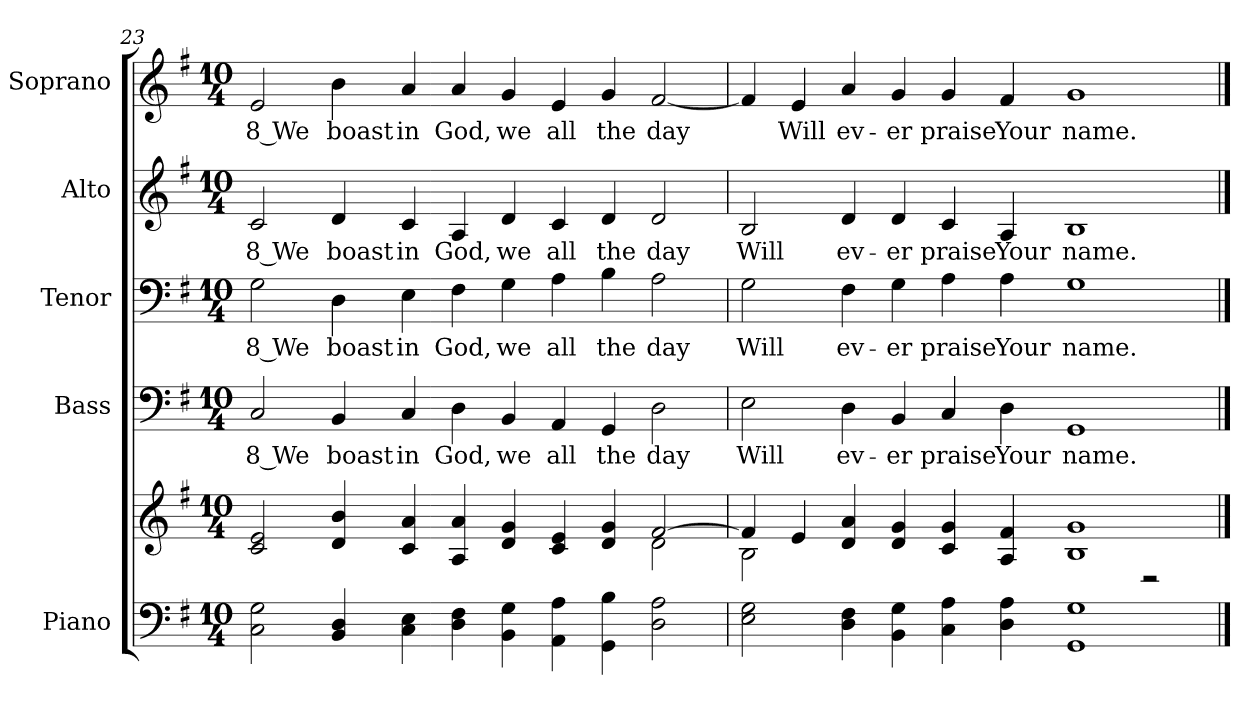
**kern	**kern	**kern	**text	**kern	**text	**kern	**text	**kern	**text
*part5	*part5	*part4	*part4	*part3	*part3	*part2	*part2	*part1	*part1
*staff6	*staff5	*staff4	*staff4	*staff3	*staff3	*staff2	*staff2	*staff1	*staff1
*I"Piano	*	*I"Bass	*	*I"Tenor	*	*I"Alto	*	*I"Soprano	*
*I'Pno.	*	*I'B.	*	*I'T.	*	*I'A.	*	*I'S.	*
!!LO:PB:g=z
*clefF4	*clefG2	*clefF4	*	*clefF4	*	*clefG2	*	*clefG2	*
*k[f#]	*k[f#]	*k[f#]	*	*k[f#]	*	*k[f#]	*	*k[f#]	*
*G:	*G:	*G:	*	*G:	*	*G:	*	*G:	*
*M10/4	*M10/4	*M10/4	*	*M10/4	*	*M10/4	*	*M10/4	*
=23	=23	=23	=23	=23	=23	=23	=23	=23	=23
*	*^	*	*	*	*	*	*	*	*
!	!	!	!	!LO:LY:b:color=#000000	!	!	!	!	!	!
!	!	!	!	!	!	!LO:LY:b:color=#000000	!	!	!	!
!	!	!	!	!	!	!	!	!LO:LY:b:color=#000000	!	!
!	!	!	!	!	!	!	!	!	!	!LO:LY:b:color=#000000
2Ci\ 2Gi	2ci/ 2ei	2ryy	2Ci/	8 We	2Gi\	8 We	2ci/	8 We	2ei/	8 We
!	!	!	!	!LO:LY:b:color=#000000	!	!	!	!	!	!
!	!	!	!	!	!	!LO:LY:b:color=#000000	!	!	!	!
!	!	!	!	!	!	!	!	!LO:LY:b:color=#000000	!	!
!	!	!	!	!	!	!	!	!	!	!LO:LY:b:color=#000000
4BBi/ 4Di	4di/ 4bi	1ryy	4BBi/	boast	4Di\	boast	4di/	boast	4bi\	boast
!	!	!	!	!LO:LY:b:color=#000000	!	!	!	!	!	!
!	!	!	!	!	!	!LO:LY:b:color=#000000	!	!	!	!
!	!	!	!	!	!	!	!	!LO:LY:b:color=#000000	!	!
!	!	!	!	!	!	!	!	!	!	!LO:LY:b:color=#000000
4Ci\ 4Ei	4ci/ 4ai	.	4Ci/	in	4Ei\	in	4ci/	in	4ai/	in
!	!	!	!	!LO:LY:b:color=#000000	!	!	!	!	!	!
!	!	!	!	!	!	!LO:LY:b:color=#000000	!	!	!	!
!	!	!	!	!	!	!	!	!LO:LY:b:color=#000000	!	!
!	!	!	!	!	!	!	!	!	!	!LO:LY:b:color=#000000
4Di\ 4F#i	4Ai/ 4ai	.	4Di\	God,	4F#i\	God,	4Ai/	God,	4ai/	God,
!	!	!	!	!LO:LY:b:color=#000000	!	!	!	!	!	!
!	!	!	!	!	!	!LO:LY:b:color=#000000	!	!	!	!
!	!	!	!	!	!	!	!	!LO:LY:b:color=#000000	!	!
!	!	!	!	!	!	!	!	!	!	!LO:LY:b:color=#000000
4BBi\ 4Gi	4di/ 4gi	.	4BBi/	we	4Gi\	we	4di/	we	4gi/	we
!	!	!	!	!LO:LY:b:color=#000000	!	!	!	!	!	!
!	!	!	!	!	!	!LO:LY:b:color=#000000	!	!	!	!
!	!	!	!	!	!	!	!	!LO:LY:b:color=#000000	!	!
!	!	!	!	!	!	!	!	!	!	!LO:LY:b:color=#000000
4AAi\ 4Ai	4ci/ 4ei	2ryy	4AAi/	all	4Ai\	all	4ci/	all	4ei/	all
!	!	!	!	!LO:LY:b:color=#000000	!	!	!	!	!	!
!	!	!	!	!	!	!LO:LY:b:color=#000000	!	!	!	!
!	!	!	!	!	!	!	!	!LO:LY:b:color=#000000	!	!
!	!	!	!	!	!	!	!	!	!	!LO:LY:b:color=#000000
4GGi\ 4Bi	4di/ 4gi	.	4GGi/	the	4Bi\	the	4di/	the	4gi/	the
!	!	!	!	!LO:LY:b:color=#000000	!	!	!	!	!	!
!	!	!	!	!	!	!LO:LY:b:color=#000000	!	!	!	!
!	!	!	!	!	!	!	!	!LO:LY:b:color=#000000	!	!
!	!	!	!	!	!	!	!	!	!	!LO:LY:b:color=#000000
2Di\ 2Ai	[>2f#i/	2di\	2Di\	day	2Ai\	day	2di/	day	[<2f#i/	day
=24	=24	=24	=24	=24	=24	=24	=24	=24	=24	=24
!	!	!	!	!LO:LY:b:color=#000000	!	!	!	!	!	!
!	!	!	!	!	!	!LO:LY:b:color=#000000	!	!	!	!
!	!	!	!	!	!	!	!	!LO:LY:b:color=#000000	!	!
2Ei\ 2Gi	4f#i/]	2Bi\	2Ei\	Will	2Gi\	Will	2Bi/	Will	4f#i/]	.
!	!	!	!	!	!	!	!	!	!	!LO:LY:b:color=#000000
.	4ei/	.	.	.	.	.	.	.	4ei/	Will
!	!	!	!	!LO:LY:b:color=#000000	!	!	!	!	!	!
!	!	!	!	!	!	!LO:LY:b:color=#000000	!	!	!	!
!	!	!	!	!	!	!	!	!LO:LY:b:color=#000000	!	!
!	!	!	!	!	!	!	!	!	!	!LO:LY:b:color=#000000
4Di\ 4F#i	4di/ 4ai	2ryy	4Di\	ev-	4F#i\	ev-	4di/	ev-	4ai/	ev-
!	!	!	!	!LO:LY:b:color=#000000	!	!	!	!	!	!
!	!	!	!	!	!	!LO:LY:b:color=#000000	!	!	!	!
!	!	!	!	!	!	!	!	!LO:LY:b:color=#000000	!	!
!	!	!	!	!	!	!	!	!	!	!LO:LY:b:color=#000000
4BBi\ 4Gi	4di/ 4gi	.	4BBi/	-er	4Gi\	-er	4di/	-er	4gi/	-er
!	!	!	!	!LO:LY:b:color=#000000	!	!	!	!	!	!
!	!	!	!	!	!	!LO:LY:b:color=#000000	!	!	!	!
!	!	!	!	!	!	!	!	!LO:LY:b:color=#000000	!	!
!	!	!	!	!	!	!	!	!	!	!LO:LY:b:color=#000000
4Ci\ 4Ai	4ci/ 4gi	1ryy	4Ci/	praise	4Ai\	praise	4ci/	praise	4gi/	praise
!	!	!	!	!LO:LY:b:color=#000000	!	!	!	!	!	!
!	!	!	!	!	!	!LO:LY:b:color=#000000	!	!	!	!
!	!	!	!	!	!	!	!	!LO:LY:b:color=#000000	!	!
!	!	!	!	!	!	!	!	!	!	!LO:LY:b:color=#000000
4Di\ 4Ai	4Ai/ 4f#i	.	4Di\	Your	4Ai\	Your	4Ai/	Your	4f#i/	Your
!	!	!	!	!LO:LY:b:color=#000000	!	!	!	!	!	!
!	!	!	!	!	!	!LO:LY:b:color=#000000	!	!	!	!
!	!	!	!	!	!	!	!	!LO:LY:b:color=#000000	!	!
!	!	!	!	!	!	!	!	!	!	!LO:LY:b:color=#000000
1GGi 1Gi	1Bi 1gi	.	1GGi	name.	1Gi	name.	1Bi	name.	1gi	name.
.	.	2r	.	.	.	.	.	.	.	.
*	*v	*v	*	*	*	*	*	*	*	*
==	==	==	==	==	==	==	==	==	==
*-	*-	*-	*-	*-	*-	*-	*-	*-	*-
